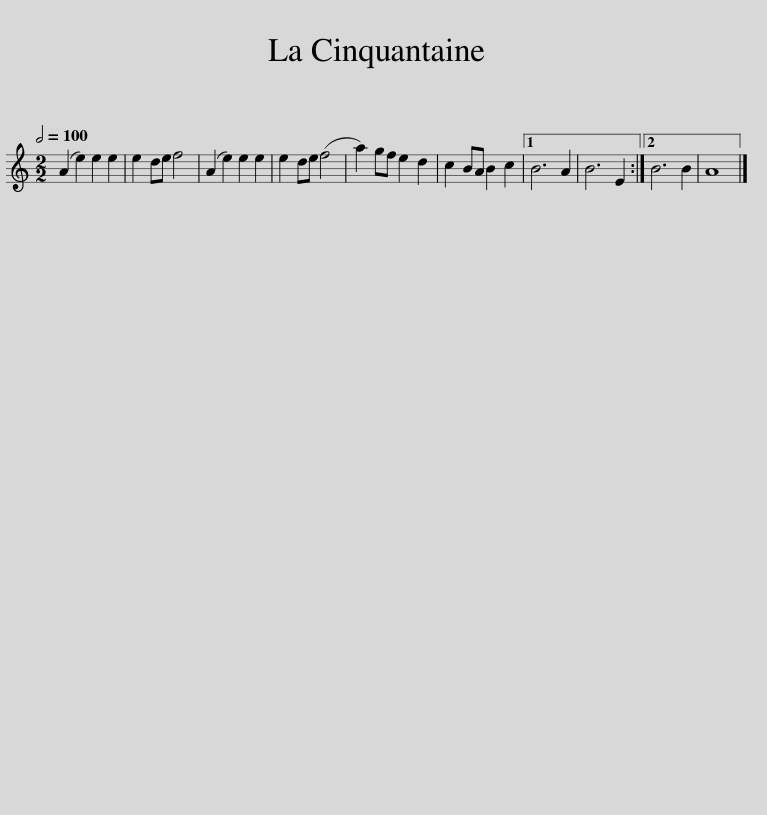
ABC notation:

X:1
L:1/8
Q:1/2=100
M:2/2
I:linebreak $
K:C
V:1 treble
V:1
 (A2 e2) e2 e2 | e2 de f4 | (A2 e2) e2 e2 | e2 de (f4 | a2) gf e2 d2 | %5
 c2 BA B2 c2 |1 B6 A2 | B6 E2 :|2 B6 B2 | A8 |] %10
